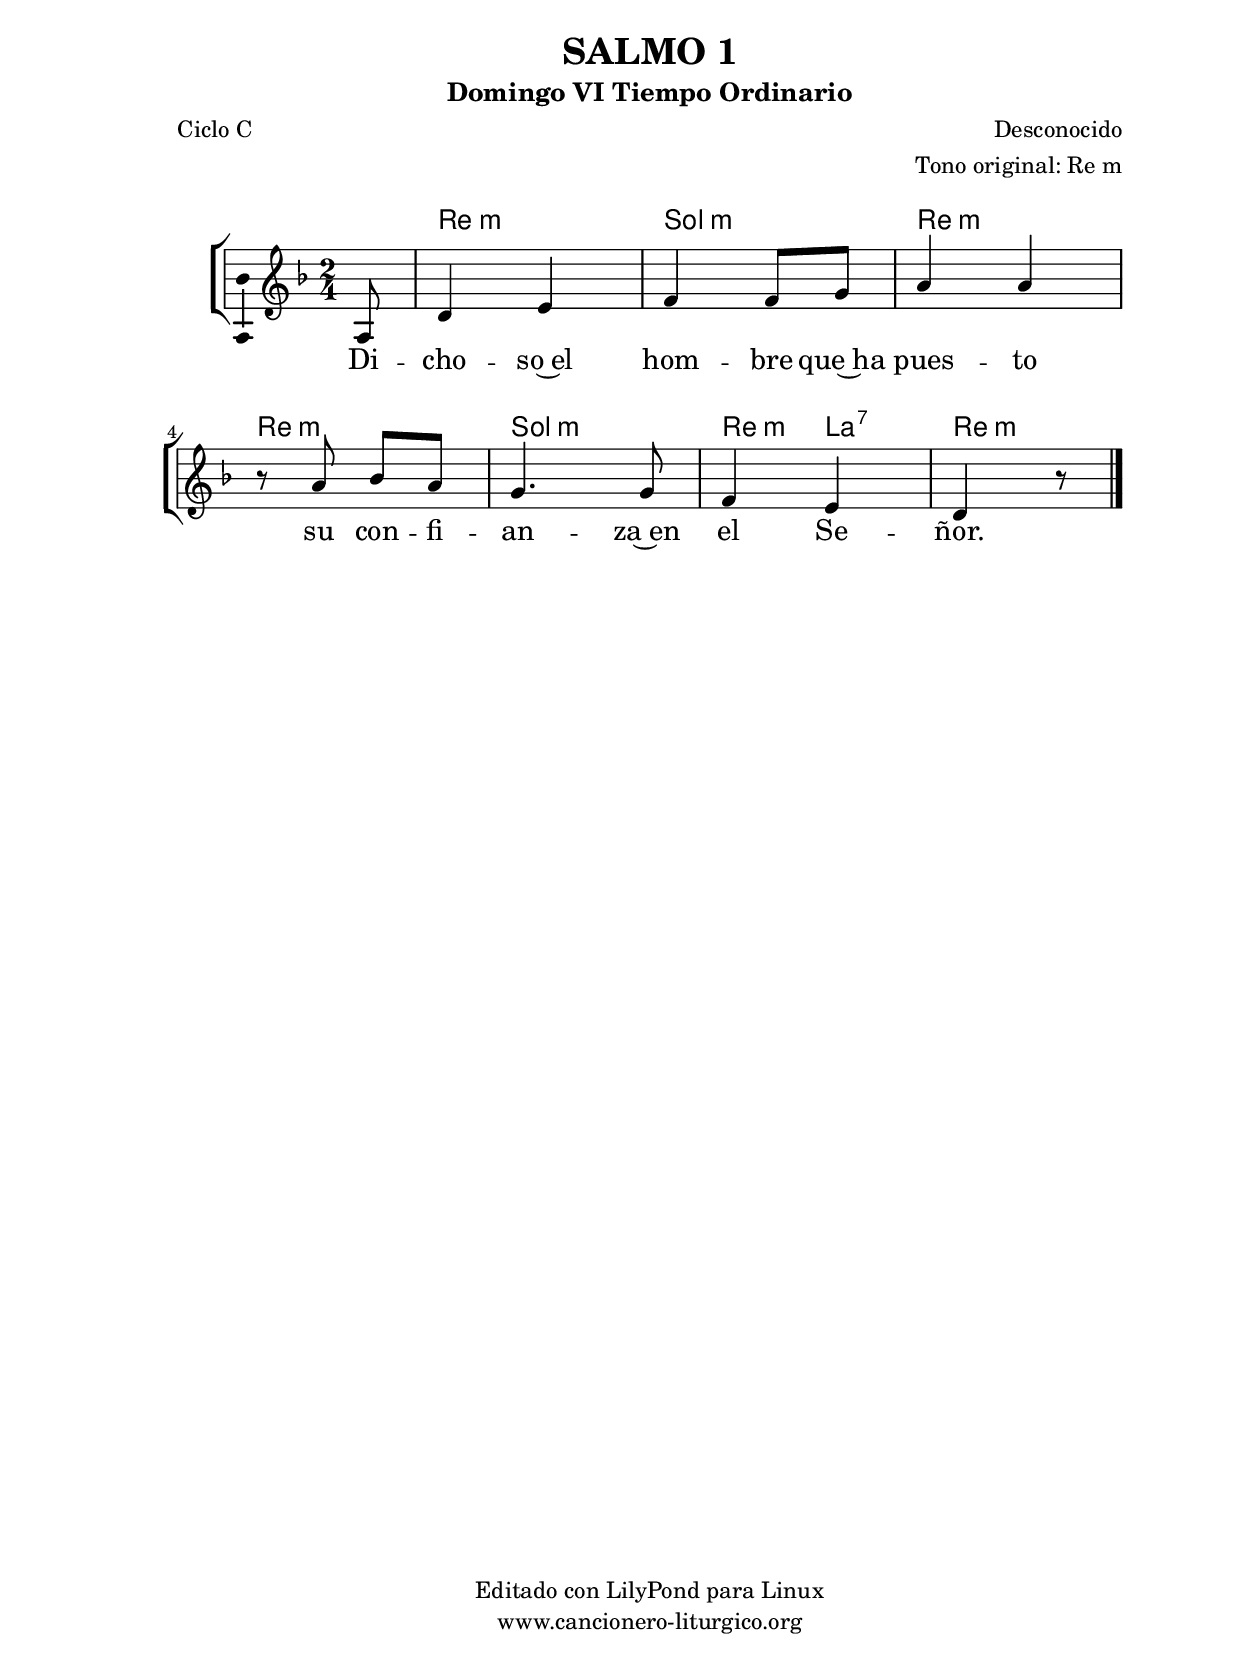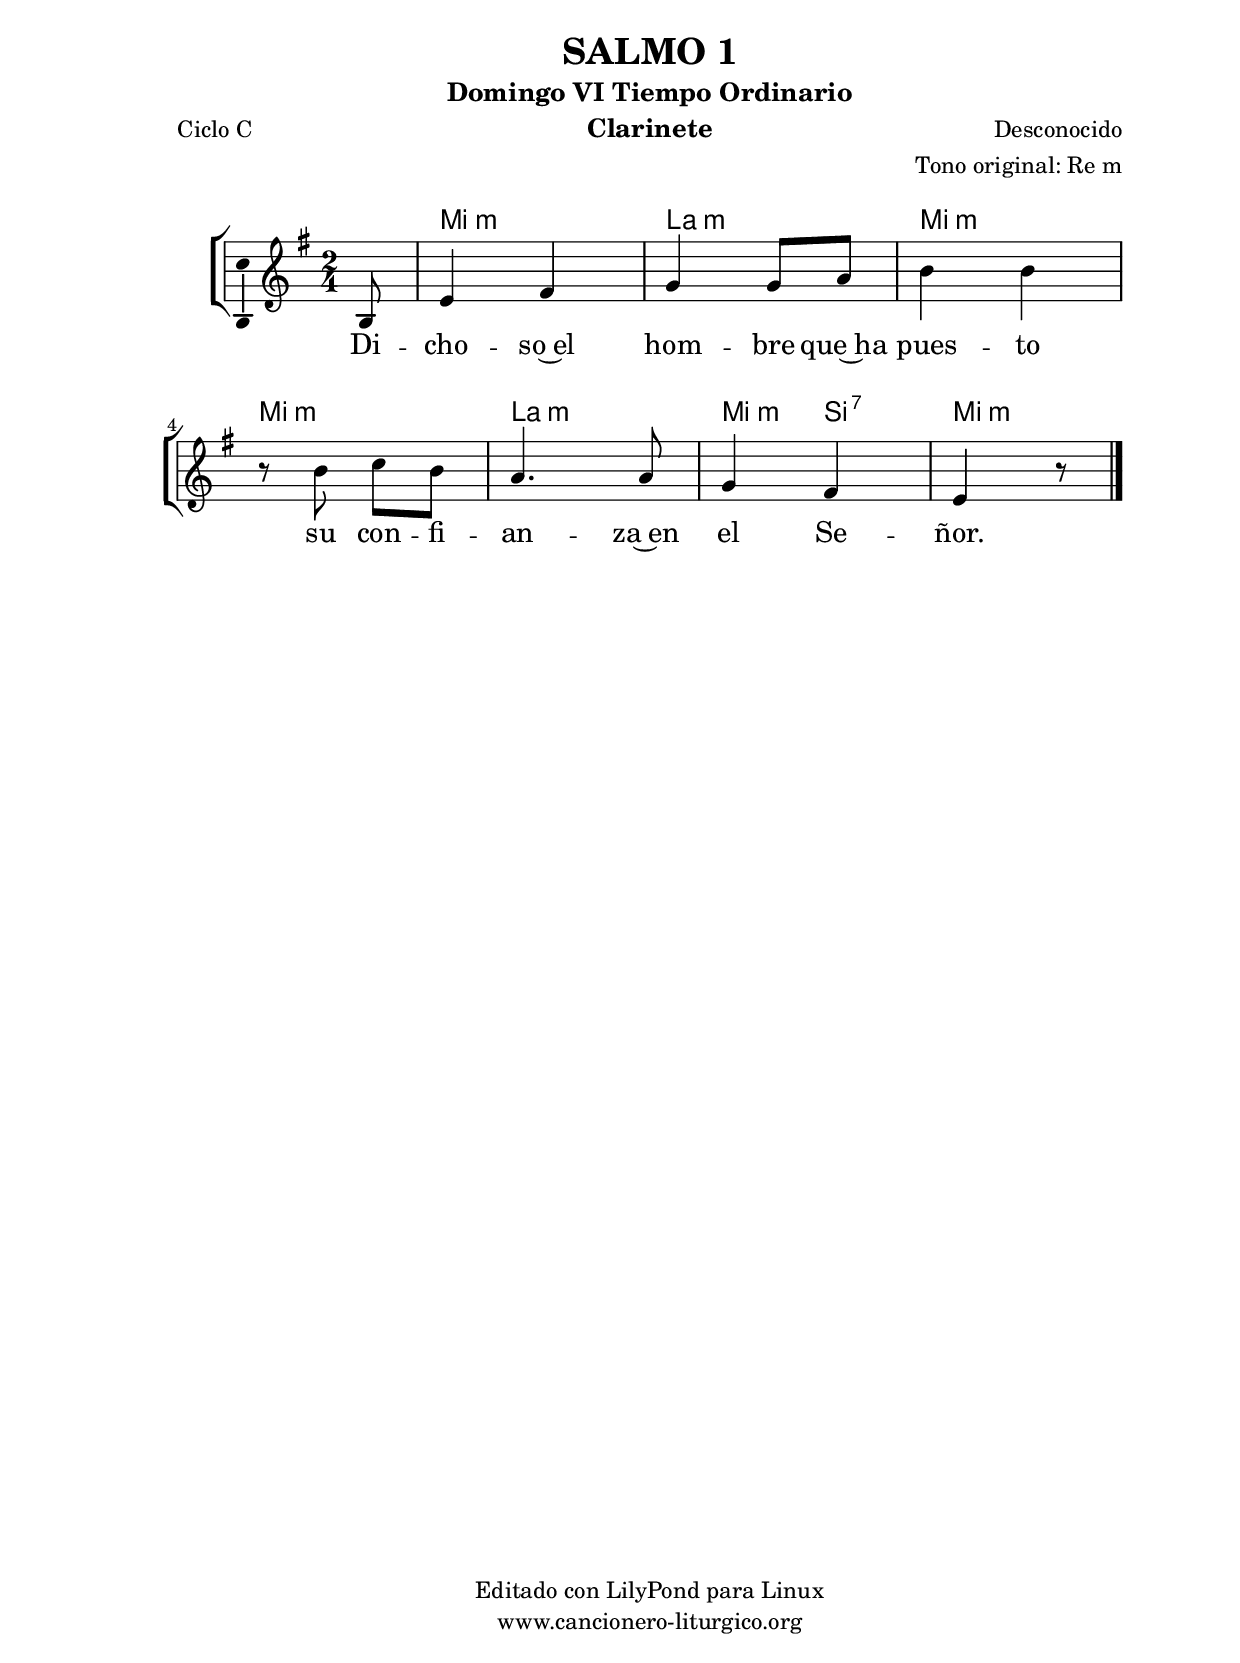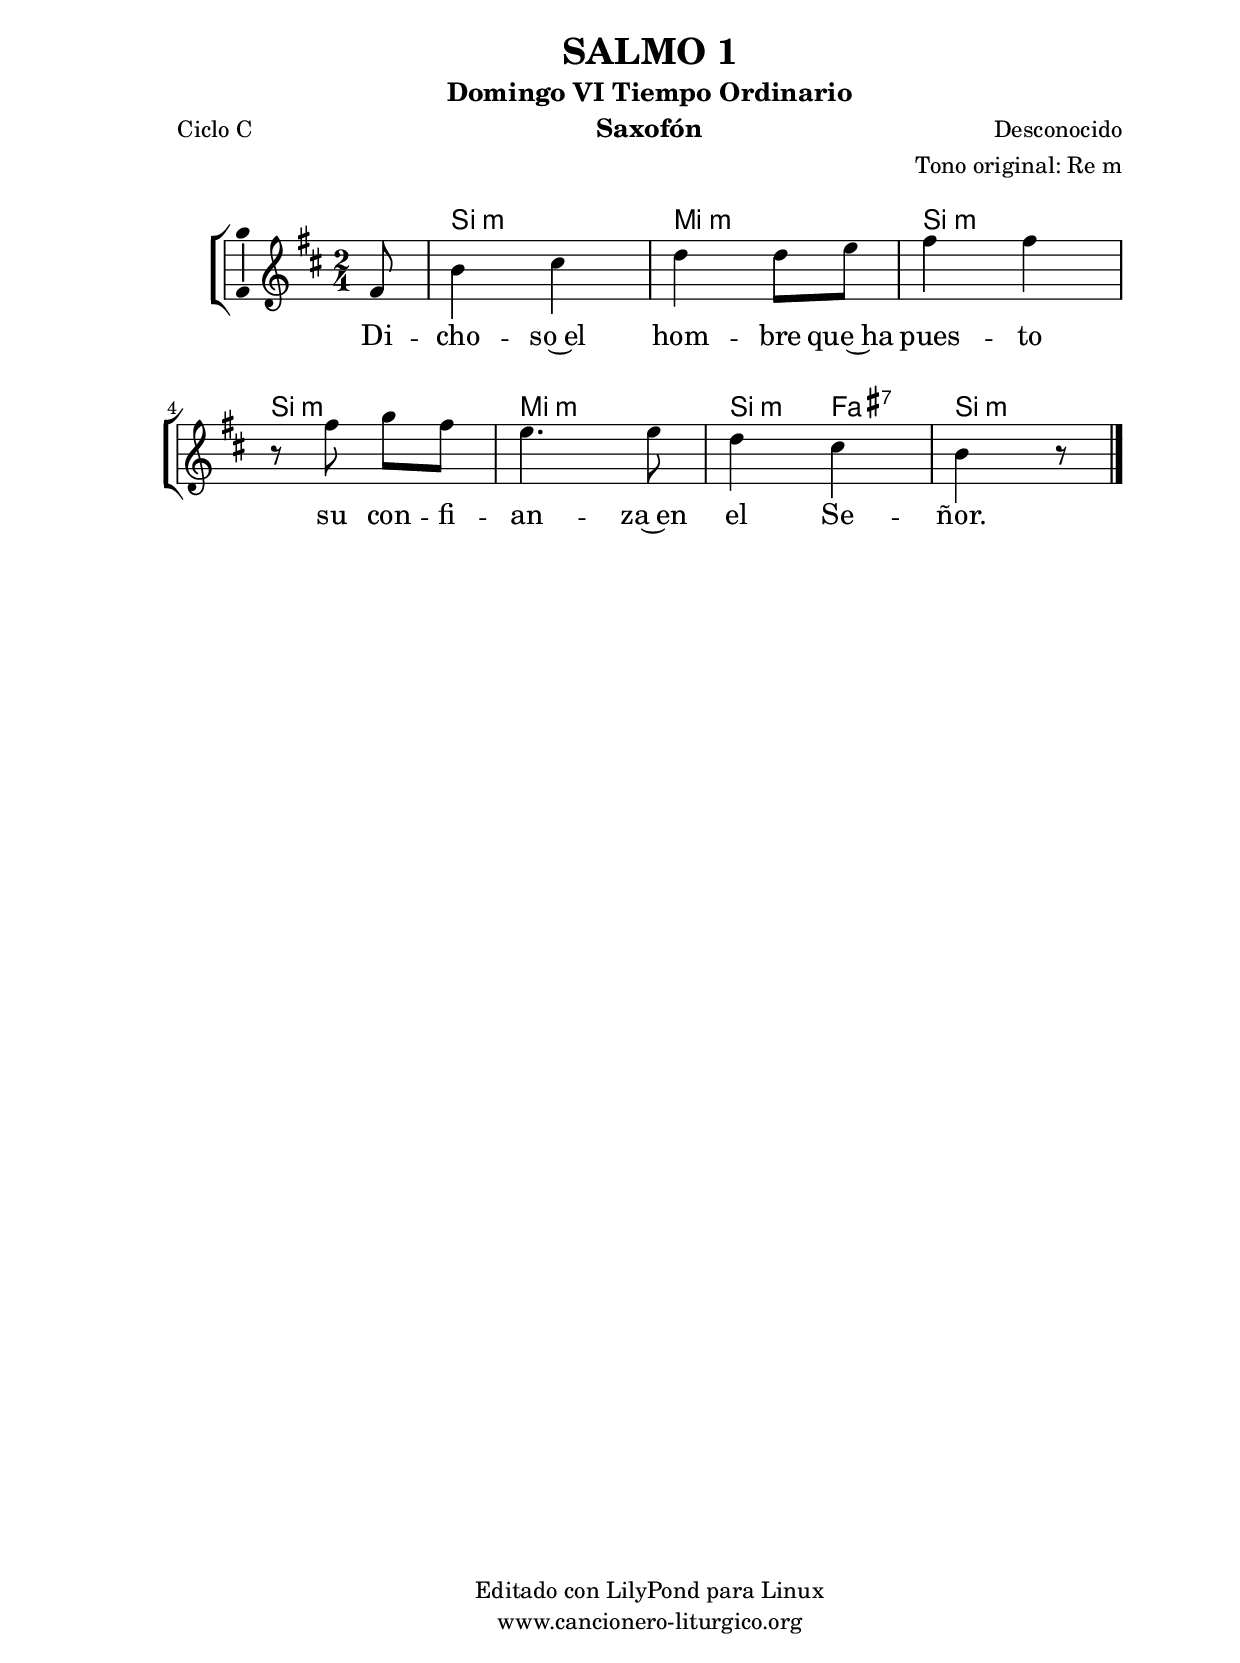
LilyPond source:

%
%para convertir .midi en .wav:
%timidity filename.midi -Ow -o finename.wav
%
%
%Para convertir de .wav a .mp3:
%lame -h -m j filename.wav
%
%
%para escuchar el midi:
%timidity nombrefichero.midi
%


%versión de lilypond para la que se ha escrito esta partitura:
\version "2.16.0"

	%Tamaño papel
	#(set-default-paper-size "a4")
	%Tamaño partitura
	#(set-global-staff-size 20)
	%No responde al pulsar sobre una nota
	#(ly:set-option 'point-and-click #f)

%parámetros del encabezamiento:
\header {
	title = "SALMO 1"
	subtitle = "Domingo VI Tiempo Ordinario"
	composer = "Desconocido"
	poet = "Ciclo C"
	meter = ""
	arranger = "Tono original: Re m"
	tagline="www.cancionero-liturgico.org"
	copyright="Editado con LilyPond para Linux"
	}

%parámetros asociados al papel:
\paper  {
	oddHeaderMarkup = \markup {\fill-line { \on-the-fly #not-first-page \fromproperty #'header:title \on-the-fly #not-first-page \fromproperty #'header:composer }}
	evenHeaderMarkup = \markup {\fill-line { \fromproperty #'header:composer \fromproperty #'header:title }}
	#(set-paper-size "a4")
	print-page-number = ##f
	first-page-number = 1
	print-first-page-number = ##f
%	head-separation = 3.0 \cm
	top-margin = 2.0 \cm
	bottom-margin = 0.5\cm
%%%	bottom-margin = -1.0\cm
	left-margin = 3.0 \cm
	line-width = 16.0 \cm 
	indent = 8\mm
	interscoreline = 2.\mm
	between-system-space = 15\mm
%	para que las partituras no llenen la hoja:
	ragged-bottom = ##t
%	idem para la última hoja:
	ragged-last-bottom = ##f
%	para que las partituras llenen el ancho del papel:
	ragged-last = ##f
	after-title-space = 2.5 \cm
%page-count=1
%system-count=2

	%Flexible Vertical Spacing
%	markup-markup-spacing =
%	#'((basic-distance . 15) (minimum-distance . 15) (padding . 3))
	markup-system-spacing =
	#'((basic-distance . 15) (minimum-distance . 15) (padding . 3))
	system-system-spacing =
	#'((basic-distance . 15) (minimum-distance . 15) (padding . 3))
	score-system-spacing =
	#'((basic-distance . 15) (minimum-distance . 15) (padding . 5))
%	top-system-spacing = % header
%	#'((basic-distance . 8) (minimum-distance . 0) (padding . 3))
%	top-markup-spacing =
%	#'((basic-distance . 20) (minimum-distance . 20) (padding . 3))
	last-bottom-spacing = % footer
	#'((basic-distance . 5) (minimum-distance . 5) (padding . 3))
%	score-markup-spacing =
%	#'((basic-distance . 16) (minimum-distance . 13) (padding . 3))

	}


%parámetros que afectan a toda la partitura:
global =  {
	%clave de sol (G):
	\clef G
	%armadura:
%	\transpose a g
	\key d \minor
	\tempo 4=90
	\set Score.tempoHideNote = ##t
	}


acordes = {
	\italianChords
	\chordmode {
%	\transpose a g
{
s8
d2:m g:m d:m d:m g:m d4:m a:7 d4.:m
	}
	}
}


melodia = 
%	\transpose a g
{
	\relative c'{
	\time 2/4

\partial8
a8
d4 e
f4 f8 g
a4 a
r8 a8 bes a
g4. g8
f4 e
d4 r8 %s8

	\bar "|."
	}
	}


texto = \lyricmode {
Di -- cho -- so~el hom -- bre que~ha pues -- to su con -- fi -- an -- za~en el Se -- ñor.
	}


acordesStaff = \context ChordNames = acordesStaff <<
	\set chordChanges = ##t
	\acordes
	>>


vozStaff = \context Voice = vozStaff
\with {\consists "Ambitus_engraver"}
<<
%	\set Staff.instrumentName = ""
%	\set Staff.shortInstrumentName = ""
%	\set Staff.midiInstrument = #"clarinet"
%	\set Staff.midiInstrument = #"cello"
%	\set Staff.midiInstrument = #"flute"
	\set Staff.midiInstrument = #"electric guitar (jazz)"
%	\set Staff.midiInstrument = #"english horn"
%	\set Staff.midiInstrument = #"violin"
%	\set Staff.midiInstrument = #"glockenspiel"
	\set Staff.midiMinimumVolume = #0.7
	\set Staff.midiMaximumVolume = #0.9
	\global
	\melodia
	>>


textoStaff = \context Lyrics = textoStaff <<
	\lyricsto vozStaff \texto
	>>

\book {
	\score {
		\context ChoirStaff {
			\override StaffGroup.SystemStartBracket #'collapse-height = #1
			\override Score.SystemStartBar #'collapse-height = #1
			<<
			\acordesStaff
			\vozStaff
			\textoStaff
			>>
			}
		\layout {
	    		\context {
				\Lyrics
				\override LyricText #'font-size = #2
				}
	   		 \context {
				\Score
				%fontSize = #3
				\override StaffSymbol #'staff-space = #(magstep +3)
				%\override Beam #'thickness = #0.55
				%\override SpacingSpanner #'spacing-increment = #1.0
				%\override Slur #'height-limit = #1.5
				}
			}
		}
	\score {
		\unfoldRepeats
		\context ChoirStaff {
			<<
			\acordesStaff
			\vozStaff
			>>
			}
		\midi {
	  		\context {
	  			\Score
				tempoWholesPerMinute = #(ly:make-moment 70 4)
				}
			}
		}
	}

%Partitura para clarinete
#(define output-suffix "C")
\book {
	\header{
		instrument = "Clarinete"
		}
	\score {
		\context ChoirStaff {
			\override StaffGroup.SystemStartBracket #'collapse-height = #1
			\override Score.SystemStartBar #'collapse-height = #1
\transpose c d
			<<
			\acordesStaff
			\vozStaff
			\textoStaff
			>>
			}
		\layout {
	    		\context {
				\Lyrics
				\override LyricText #'font-size = #2
				}
	   		 \context {
				\Score
				%fontSize = #3
				\override StaffSymbol #'staff-space = #(magstep +3)
				%\override Beam #'thickness = #0.55
				%\override SpacingSpanner #'spacing-increment = #1.0
				%\override Slur #'height-limit = #1.5
				}
			}
		}
	}

%Partitura para saxofón
#(define output-suffix "S")
\book {
	\header{
		instrument = "Saxofón"
		}
	\score {
		\context ChoirStaff {
			\override StaffGroup.SystemStartBracket #'collapse-height = #1
			\override Score.SystemStartBar #'collapse-height = #1
\transpose c a
			<<
			\acordesStaff
			\vozStaff
			\textoStaff
			>>
			}
		\layout {
	    		\context {
				\Lyrics
				\override LyricText #'font-size = #2
				}
	   		 \context {
				\Score
				%fontSize = #3
				\override StaffSymbol #'staff-space = #(magstep +3)
				%\override Beam #'thickness = #0.55
				%\override SpacingSpanner #'spacing-increment = #1.0
				%\override Slur #'height-limit = #1.5
				}
			}
		}
	}

